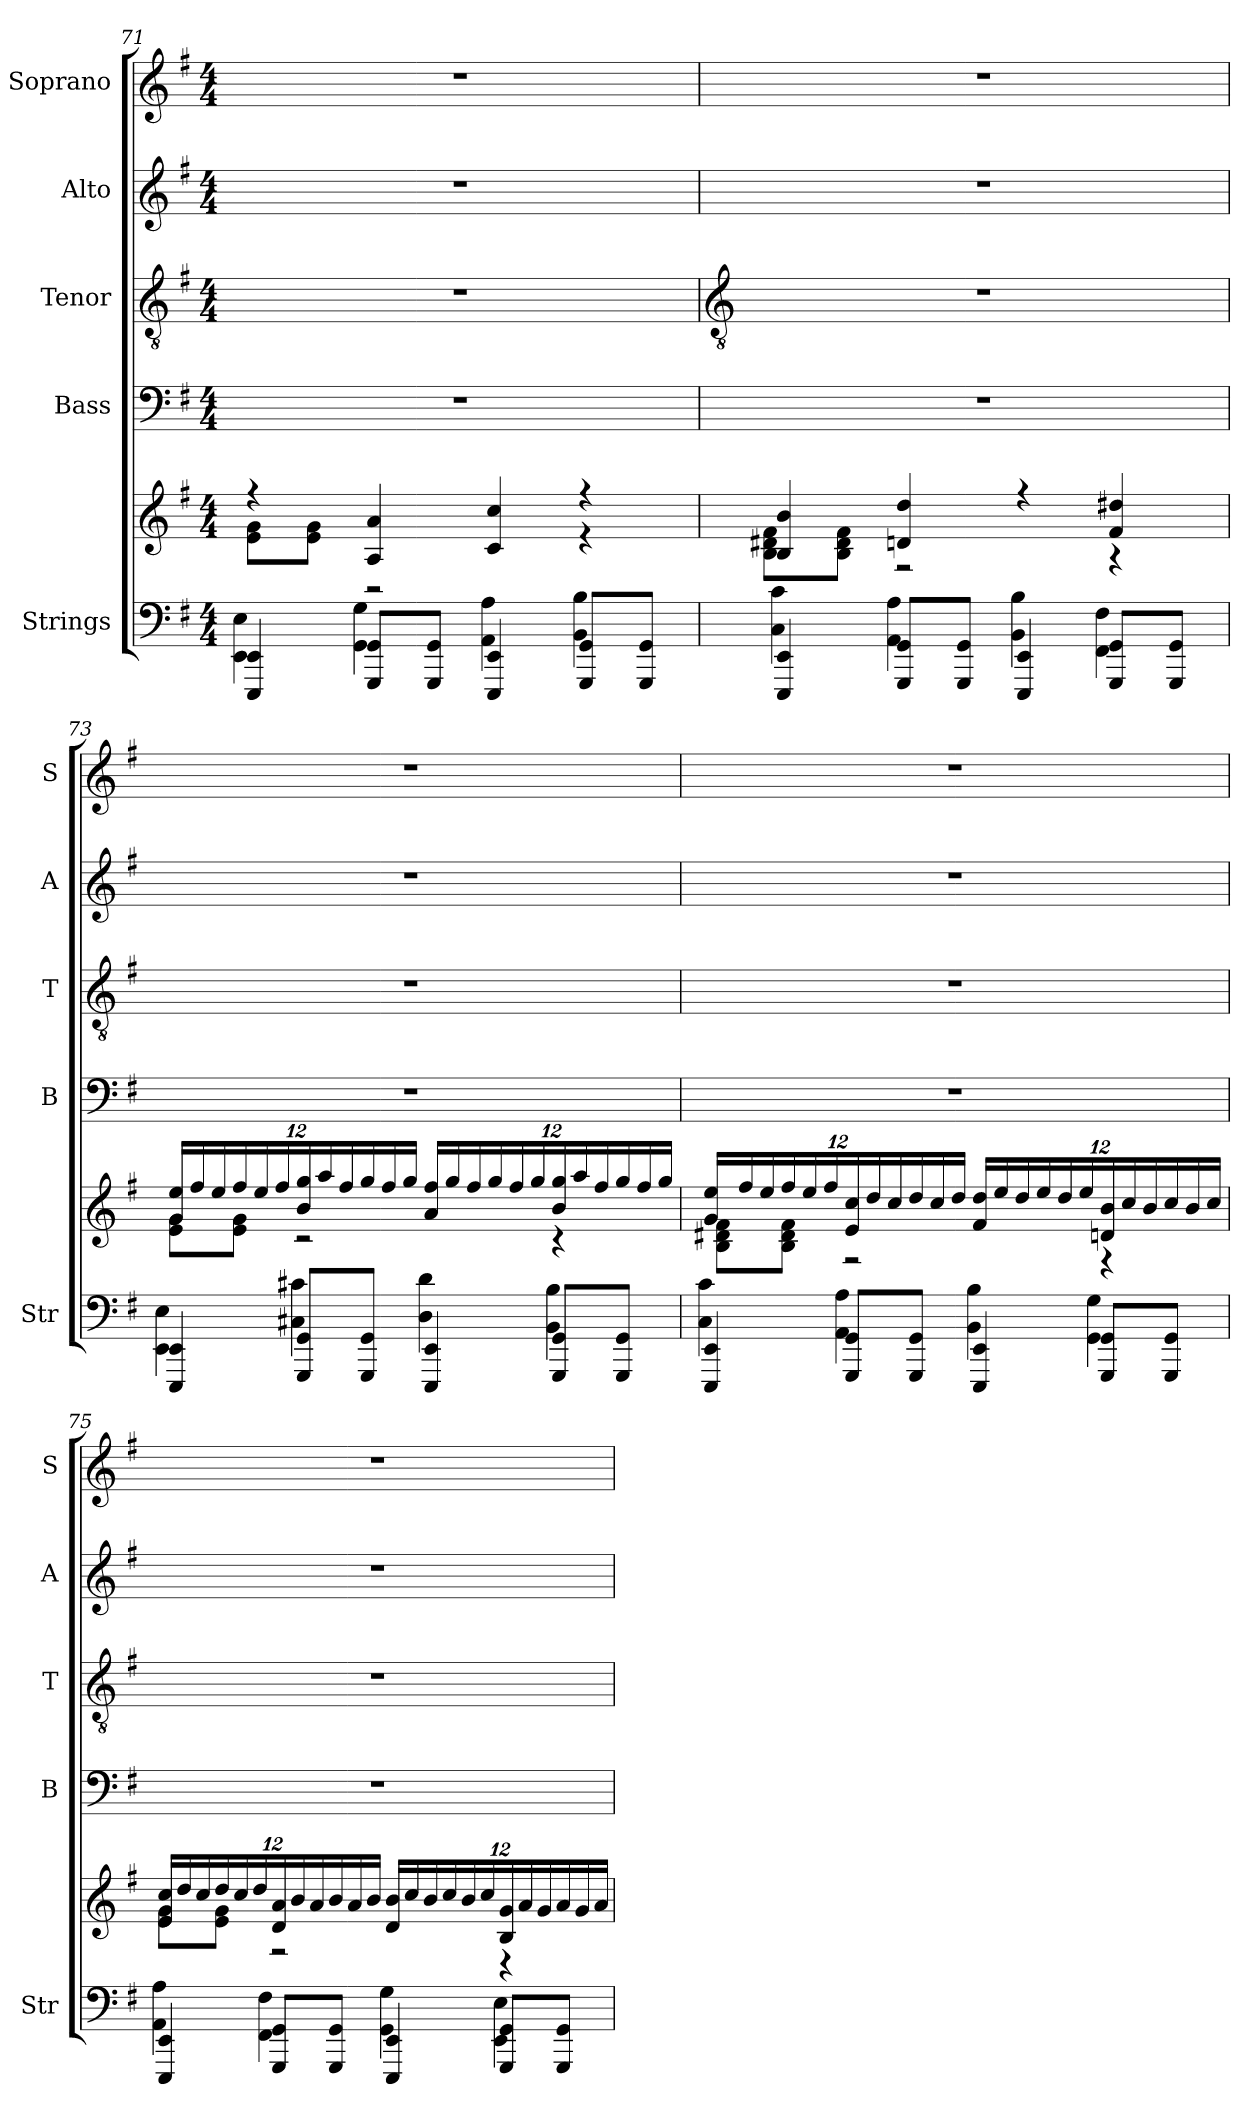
**kern	**kern	**kern	**kern	**kern	**kern
*part5	*part5	*part4	*part3	*part2	*part1
*staff6	*staff5	*staff4	*staff3	*staff2	*staff1
*I"Strings	*	*I"Bass	*I"Tenor	*I"Alto	*I"Soprano
*I'Str	*	*I'B	*I'T	*I'A	*I'S
*clefF4	*clefG2	*clefF4	*clefGv2	*clefG2	*clefG2
*k[f#]	*k[f#]	*k[f#]	*k[f#]	*k[f#]	*k[f#]
*G:	*G:	*G:	*G:	*G:	*G:
*M4/4	*M4/4	*M4/4	*M4/4	*M4/4	*M4/4
=71	=71	=71	=71	=71	=71
*^	*^	*	*	*	*
4EEE/ 4EE/	4EE\ 4E\	4r	8e\ 8g\L	1r	1r	1r	1r
.	.	.	8e\ 8g\J	.	.	.	.
8GGG/ 8GG/L	4GG\ 4G\	4A/ 4a/	2r	.	.	.	.
8GGG/ 8GG/J	.	.	.	.	.	.	.
4EEE/ 4EE/	4AA\ 4A\	4c/ 4cc/	.	.	.	.	.
8GGG/ 8GG/L	4BB\ 4B\	4r	4r	.	.	.	.
8GGG/ 8GG/J	.	.	.	.	.	.	.
!!LO:LB:g=z
=72	=72	=72	=72	=72	=72	=72	=72
*	*	*	*	*	*clefGv2	*	*
4EEE/ 4EE/	4C\ 4c\	4B/ 4b/	8B\ 8d#X\ 8f#\L	1r	1r	1r	1r
.	.	.	8B\ 8d#\ 8f#\J	.	.	.	.
8GGG/ 8GG/L	4AA\ 4A\	4d/ 4dd/	2r	.	.	.	.
8GGG/ 8GG/J	.	.	.	.	.	.	.
4EEE/ 4EE/	4BB\ 4B\	4r	.	.	.	.	.
8GGG/ 8GG/L	4FF#\ 4F#\	4f#/ 4dd#X/	4r	.	.	.	.
8GGG/ 8GG/J	.	.	.	.	.	.	.
=73	=73	=73	=73	=73	=73	=73	=73
4EEE/ 4EE/	4EE\ 4E\	24g/ 24ee/LL	8e\ 8g\L	1r	1r	1r	1r
.	.	24ff#/	.	.	.	.	.
.	.	24ee/	.	.	.	.	.
.	.	24ff#/	8e\ 8g\J	.	.	.	.
.	.	24ee/	.	.	.	.	.
.	.	24ff#/	.	.	.	.	.
8GGG/ 8GG/L	4C#X\ 4c#X\	24b/ 24gg/	2r	.	.	.	.
.	.	24aa/	.	.	.	.	.
.	.	24ff#/	.	.	.	.	.
8GGG/ 8GG/J	.	24gg/	.	.	.	.	.
.	.	24ff#/	.	.	.	.	.
.	.	24gg/JJ	.	.	.	.	.
4EEE/ 4EE/	4D\ 4d\	24a/ 24ff#/LL	.	.	.	.	.
.	.	24gg/	.	.	.	.	.
.	.	24ff#/	.	.	.	.	.
.	.	24gg/	.	.	.	.	.
.	.	24ff#/	.	.	.	.	.
.	.	24gg/	.	.	.	.	.
8GGG/ 8GG/L	4BB\ 4B\	24b/ 24gg/	4r	.	.	.	.
.	.	24aa/	.	.	.	.	.
.	.	24ff#/	.	.	.	.	.
8GGG/ 8GG/J	.	24gg/	.	.	.	.	.
.	.	24ff#/	.	.	.	.	.
.	.	24gg/JJ	.	.	.	.	.
=74	=74	=74	=74	=74	=74	=74	=74
4EEE/ 4EE/	4C\ 4c\	24g/ 24ee/LL	8B\ 8d#X\ 8f#\L	1r	1r	1r	1r
.	.	24ff#/	.	.	.	.	.
.	.	24ee/	.	.	.	.	.
.	.	24ff#/	8B\ 8d#\ 8f#\J	.	.	.	.
.	.	24ee/	.	.	.	.	.
.	.	24ff#/	.	.	.	.	.
8GGG/ 8GG/L	4AA\ 4A\	24e/ 24cc/	2r	.	.	.	.
.	.	24dd/	.	.	.	.	.
.	.	24cc/	.	.	.	.	.
8GGG/ 8GG/J	.	24dd/	.	.	.	.	.
.	.	24cc/	.	.	.	.	.
.	.	24dd/JJ	.	.	.	.	.
4EEE/ 4EE/	4BB\ 4B\	24f#/ 24dd/LL	.	.	.	.	.
.	.	24ee/	.	.	.	.	.
.	.	24dd/	.	.	.	.	.
.	.	24ee/	.	.	.	.	.
.	.	24dd/	.	.	.	.	.
.	.	24ee/	.	.	.	.	.
8GGG/ 8GG/L	4GG\ 4G\	24d/ 24b/	4r	.	.	.	.
.	.	24cc/	.	.	.	.	.
.	.	24b/	.	.	.	.	.
8GGG/ 8GG/J	.	24cc/	.	.	.	.	.
.	.	24b/	.	.	.	.	.
.	.	24cc/JJ	.	.	.	.	.
=75	=75	=75	=75	=75	=75	=75	=75
4EEE/ 4EE/	4AA\ 4A\	24e/ 24cc/LL	8e\ 8g\L	1r	1r	1r	1r
.	.	24dd/	.	.	.	.	.
.	.	24cc/	.	.	.	.	.
.	.	24dd/	8e\ 8g\J	.	.	.	.
.	.	24cc/	.	.	.	.	.
.	.	24dd/	.	.	.	.	.
8GGG/ 8GG/L	4FF#\ 4F#\	24d/ 24a/	2r	.	.	.	.
.	.	24b/	.	.	.	.	.
.	.	24a/	.	.	.	.	.
8GGG/ 8GG/J	.	24b/	.	.	.	.	.
.	.	24a/	.	.	.	.	.
.	.	24b/JJ	.	.	.	.	.
4EEE/ 4EE/	4GG\ 4G\	24d/ 24b/LL	.	.	.	.	.
.	.	24cc/	.	.	.	.	.
.	.	24b/	.	.	.	.	.
.	.	24cc/	.	.	.	.	.
.	.	24b/	.	.	.	.	.
.	.	24cc/	.	.	.	.	.
8GGG/ 8GG/L	4EE\ 4E\	24B/ 24g/	4r	.	.	.	.
.	.	24a/	.	.	.	.	.
.	.	24g/	.	.	.	.	.
8GGG/ 8GG/J	.	24a/	.	.	.	.	.
.	.	24g/	.	.	.	.	.
.	.	24a/JJ	.	.	.	.	.
*v	*v	*	*	*	*	*	*
*	*v	*v	*	*	*	*
=	=	=	=	=	=
*-	*-	*-	*-	*-	*-
